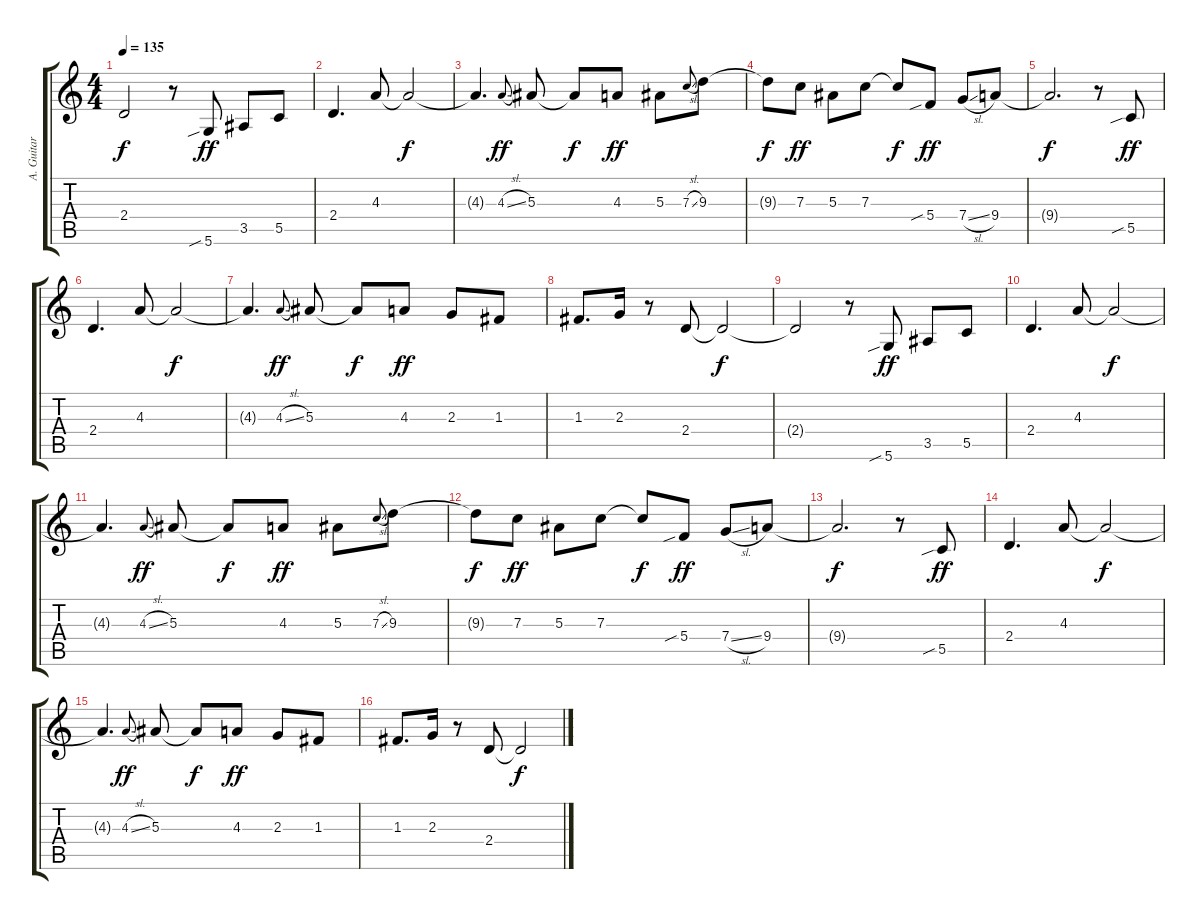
\track ("A. Guitar II" "A. Guitar ") {instrument acousticguitarsteel}
\staff {score tabs}
\tuning (D4 A3 F3 C3 G2 D2) {hide}
\ts (4 4)
\tempo 135
\clef g2
\ks c
2.4{t}.2{dy f} r.8 5.6{sib}.8{dy ff} 3.5.8 5.5.8 |
2.4.4{d} 4.3.8 4.3{t}.2{dy f} |
4.3{t}.4{d} 4.3{sl}.8{gr onbeat dy ff} 5.3.8 5.3{t}.8{dy f} 4.3.8{dy ff} 5.3.8 7.3{sl}.8{gr onbeat} 9.3.8 |
9.3{t}.8{dy f} 7.3.8{dy ff} 5.3.8 7.3.8 7.3{t}.8{dy f} 5.4{sib}.8{dy ff} 7.4{sl}.8 9.4.8 |
9.4{t}.2{d dy f} r.8 5.5{sib}.8{dy ff} |
2.4.4{d} 4.3.8 4.3{t}.2{dy f} |
4.3{t}.4{d} 4.3{sl}.8{gr onbeat dy ff} 5.3.8 5.3{t}.8{dy f} 4.3.8{dy ff} 2.3.8 1.3.8 |
1.3.8{d} 2.3.16 r.8 2.4.8 2.4{t}.2{dy f} |
2.4{t}.2 r.8 5.6{sib}.8{dy ff} 3.5.8 5.5.8 |
2.4.4{d} 4.3.8 4.3{t}.2{dy f} |
4.3{t}.4{d} 4.3{sl}.8{gr onbeat dy ff} 5.3.8 5.3{t}.8{dy f} 4.3.8{dy ff} 5.3.8 7.3{sl}.8{gr onbeat} 9.3.8 |
9.3{t}.8{dy f} 7.3.8{dy ff} 5.3.8 7.3.8 7.3{t}.8{dy f} 5.4{sib}.8{dy ff} 7.4{sl}.8 9.4.8 |
9.4{t}.2{d dy f} r.8 5.5{sib}.8{dy ff} |
2.4.4{d} 4.3.8 4.3{t}.2{dy f} |
4.3{t}.4{d} 4.3{sl}.8{gr onbeat dy ff} 5.3.8 5.3{t}.8{dy f} 4.3.8{dy ff} 2.3.8 1.3.8 |
1.3.8{d} 2.3.16 r.8 2.4.8 2.4{t}.2{dy f}
